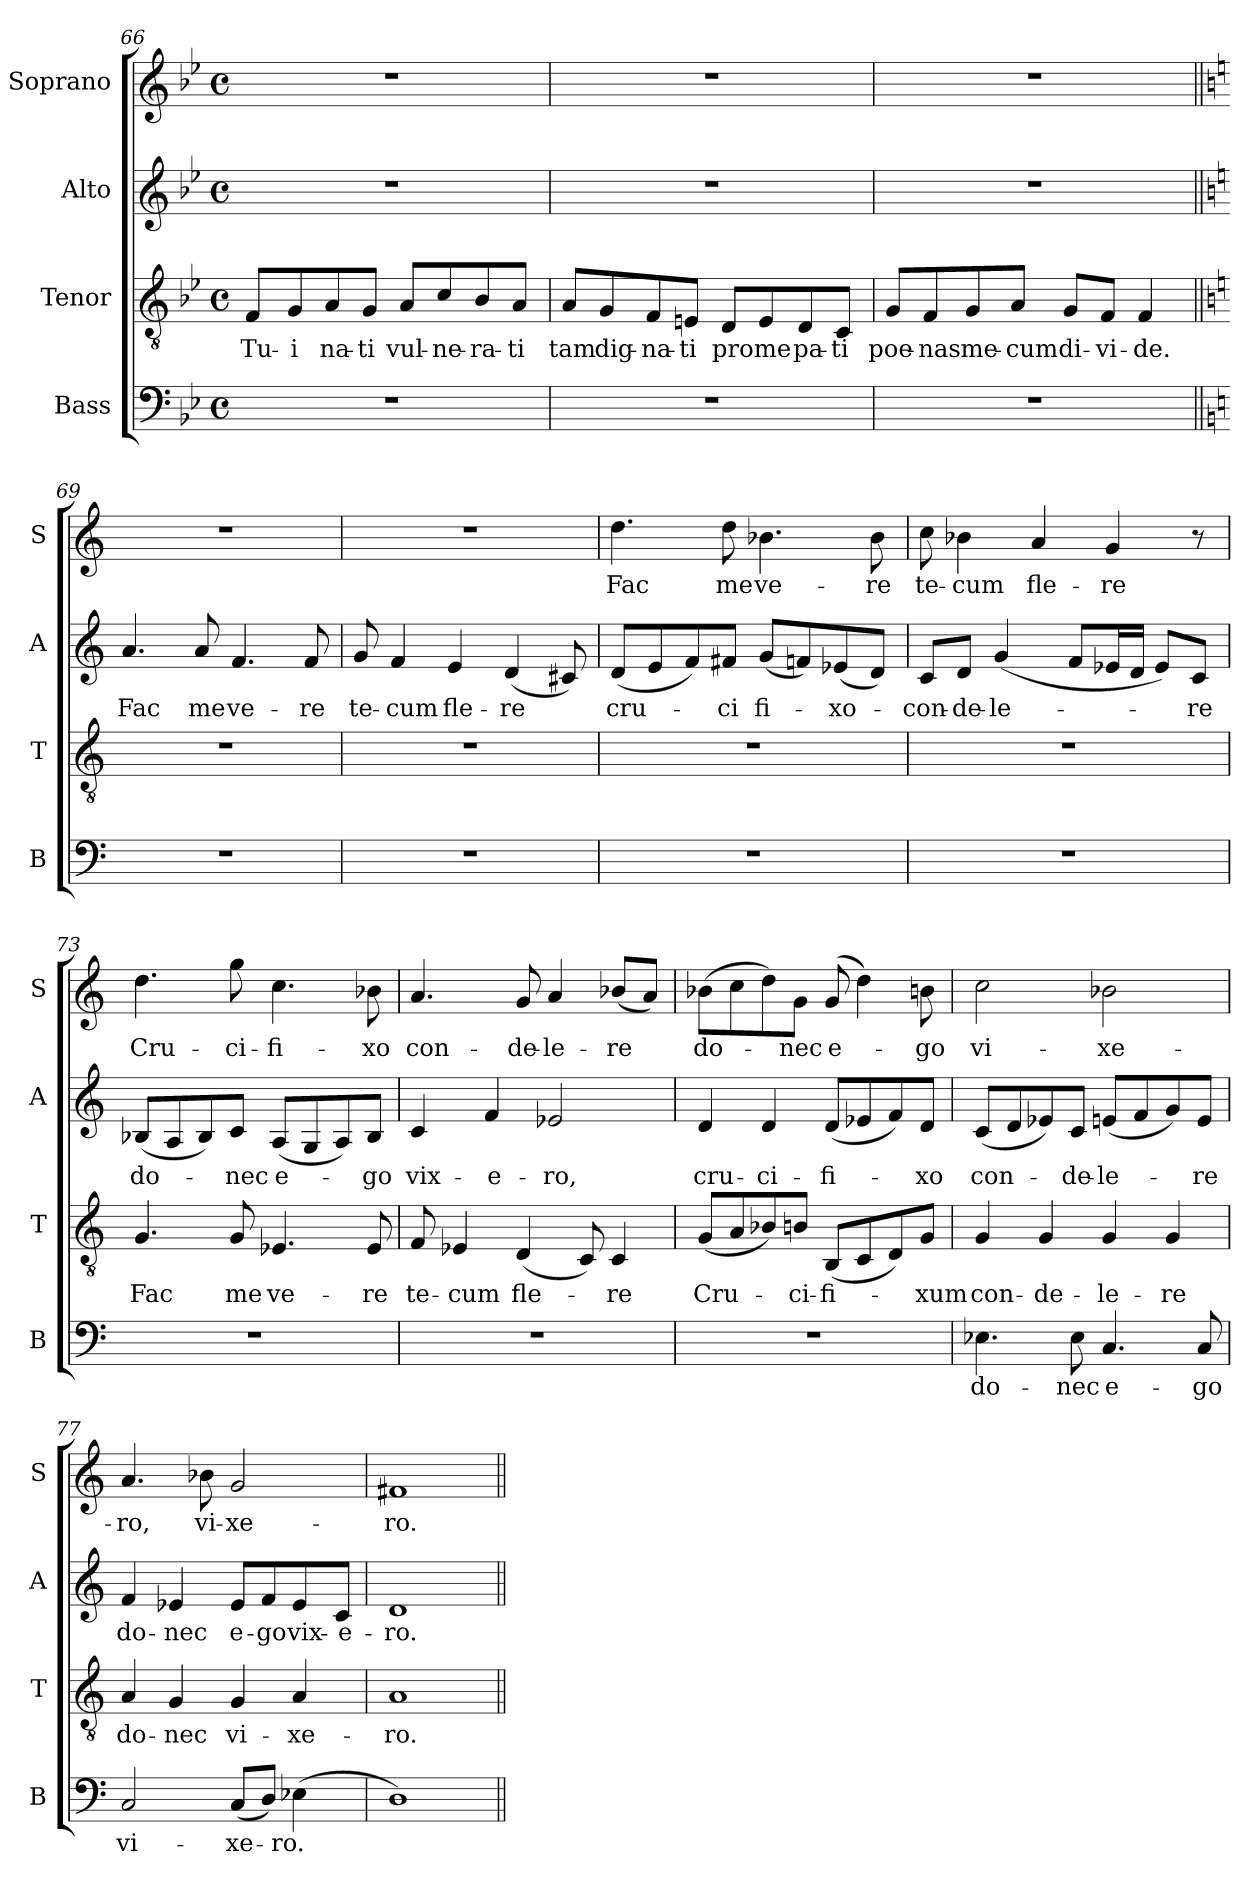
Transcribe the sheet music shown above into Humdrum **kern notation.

**kern	**text	**kern	**text	**kern	**text	**kern	**text
*part4	*part4	*part3	*part3	*part2	*part2	*part1	*part1
*staff4	*staff4	*staff3	*staff3	*staff2	*staff2	*staff1	*staff1
*I"Bass	*	*I"Tenor	*	*I"Alto	*	*I"Soprano	*
*I'B	*	*I'T	*	*I'A	*	*I'S	*
*clefF4	*	*clefGv2	*	*clefG2	*	*clefG2	*
*k[b-e-]	*	*k[b-e-]	*	*k[b-e-]	*	*k[b-e-]	*
*B-:	*	*B-:	*	*B-:	*	*B-:	*
*M4/4	*	*M4/4	*	*M4/4	*	*M4/4	*
*met(c)	*	*met(c)	*	*met(c)	*	*met(c)	*
=66	=66	=66	=66	=66	=66	=66	=66
1r	.	8F/L	Tu-	1r	.	1r	.
.	.	8G/	-i	.	.	.	.
.	.	8A/	na-	.	.	.	.
.	.	8G/J	-ti	.	.	.	.
.	.	8A/L	vul-	.	.	.	.
.	.	8c/	-ne-	.	.	.	.
.	.	8B-/	-ra-	.	.	.	.
.	.	8A/J	-ti	.	.	.	.
=67	=67	=67	=67	=67	=67	=67	=67
1r	.	8A/L	tam	1r	.	1r	.
.	.	8G/	dig-	.	.	.	.
.	.	8F/	-na-	.	.	.	.
.	.	8En/J	-ti	.	.	.	.
.	.	8D/L	pro	.	.	.	.
.	.	8E/	me	.	.	.	.
.	.	8D/	pa-	.	.	.	.
.	.	8C/J	-ti	.	.	.	.
=68	=68	=68	=68	=68	=68	=68	=68
1r	.	8G/L	poe-	1r	.	1r	.
.	.	8F/	-nas	.	.	.	.
.	.	8G/	me-	.	.	.	.
.	.	8A/J	-cum	.	.	.	.
.	.	8G/L	di-	.	.	.	.
.	.	8F/J	-vi-	.	.	.	.
.	.	4F/	-de.	.	.	.	.
!!LO:PB:g=z
=69||	=69||	=69||	=69||	=69||	=69||	=69||	=69||
*k[]	*	*k[]	*	*k[]	*	*k[]	*
*a:	*	*a:	*	*a:	*	*a:	*
1r	.	1r	.	4.a/	Fac	1r	.
.	.	.	.	8a/	me	.	.
.	.	.	.	4.f/	ve-	.	.
.	.	.	.	8f/	-re	.	.
=70	=70	=70	=70	=70	=70	=70	=70
1r	.	1r	.	8g/	te-	1r	.
.	.	.	.	4f/	-cum	.	.
.	.	.	.	4e/	fle-	.	.
.	.	.	.	(4d/	-re	.	.
.	.	.	.	8c#X/)	.	.	.
=71	=71	=71	=71	=71	=71	=71	=71
1r	.	1r	.	(8d/L	cru-	4.dd\	Fac
.	.	.	.	8e/	.	.	.
.	.	.	.	8f/)	.	.	.
.	.	.	.	8f#X/J	-ci	8dd\	me
.	.	.	.	(8g/L	fi-	4.b-X\	ve-
.	.	.	.	8fn/)	.	.	.
.	.	.	.	(8e-X/	-xo-	.	.
.	.	.	.	8d/J)	.	8b-\	-re
!!LO:LB:g=z
=72	=72	=72	=72	=72	=72	=72	=72
1r	.	1r	.	8c/L	-con-	8cc\	te-
.	.	.	.	8d/J	-de-	4b-X\	-cum
.	.	.	.	(4g/	-le-	.	.
.	.	.	.	.	.	4a/	fle-
.	.	.	.	8f/L	.	.	.
.	.	.	.	16e-X/L	.	4g/	-re
.	.	.	.	16d/JJ	.	.	.
.	.	.	.	8e-/L)	.	.	.
.	.	.	.	8c/J	-re	8r	.
=73	=73	=73	=73	=73	=73	=73	=73
1r	.	4.G/	Fac	(8B-X/L	do-	4.dd\	Cru-
.	.	.	.	8A/	.	.	.
.	.	.	.	8B-/)	.	.	.
.	.	8G/	me	8c/J	-nec	8gg\	-ci-
.	.	4.E-X/	ve-	(8A/L	e-	4.cc\	-fi-
.	.	.	.	8G/	.	.	.
.	.	.	.	8A/)	.	.	.
.	.	8E-/	-re	8B-/J	-go	8b-X\	-xo
=74	=74	=74	=74	=74	=74	=74	=74
1r	.	8F/	te-	4c/	vix-	4.a/	con-
.	.	4E-X/	-cum	.	.	.	.
.	.	.	.	4f/	-e-	.	.
.	.	(4D/	fle-	.	.	8g/	-de-
.	.	.	.	2e-X/	-ro,	4a/	-le-
.	.	8C/)	.	.	.	.	.
.	.	4C/	-re	.	.	(8b-X/L	-re
.	.	.	.	.	.	8a/J)	.
!!LO:LB:g=z
=75	=75	=75	=75	=75	=75	=75	=75
1r	.	(8G/L	Cru-	4d/	cru-	(8b-X\L	do-
.	.	8A/	.	.	.	8cc\	.
.	.	8B-X/)	.	4d/	-ci-	8dd\)	.
.	.	8Bn/J	-ci-	.	.	8g\J	-nec
.	.	(8BB/L	-fi-	(8d/L	-fi-	(8g/	e-
.	.	8C/	.	8e-X/	.	4dd\)	.
.	.	8D/)	.	8f/)	.	.	.
.	.	8G/J	-xum	8d/J	-xo	8bn\	-go
=76	=76	=76	=76	=76	=76	=76	=76
4.E-X\	do-	4G/	con-	(8c/L	con-	2cc\	vi-
.	.	.	.	8d/	.	.	.
.	.	4G/	-de-	8e-X/)	.	.	.
8E-\	-nec	.	.	8c/J	-de-	.	.
4.C/	e-	4G/	-le-	(8en/L	-le-	2b-X\	-xe-
.	.	.	.	8f/	.	.	.
.	.	4G/	-re	8g/)	.	.	.
8C/	-go	.	.	8e/J	-re	.	.
=77	=77	=77	=77	=77	=77	=77	=77
2C/	vi-	4A/	do-	4f/	do-	4.a/	-ro,
.	.	4G/	-nec	4e-X/	-nec	.	.
.	.	.	.	.	.	8b-X\	vi-
(8C/L	-xe-	4G/	vi-	8e-/L	e-	2g/	-xe-
8D/J)	.	.	.	8f/	-go	.	.
(4E-X\	-ro.	4A/	-xe-	8e-/	vix-	.	.
.	.	.	.	8c/J	-e-	.	.
=78	=78	=78	=78	=78	=78	=78	=78
1D)	.	1A	-ro.	1d	-ro.	1f#X	-ro.
=||	=||	=||	=||	=||	=||	=||	=||
*-	*-	*-	*-	*-	*-	*-	*-
